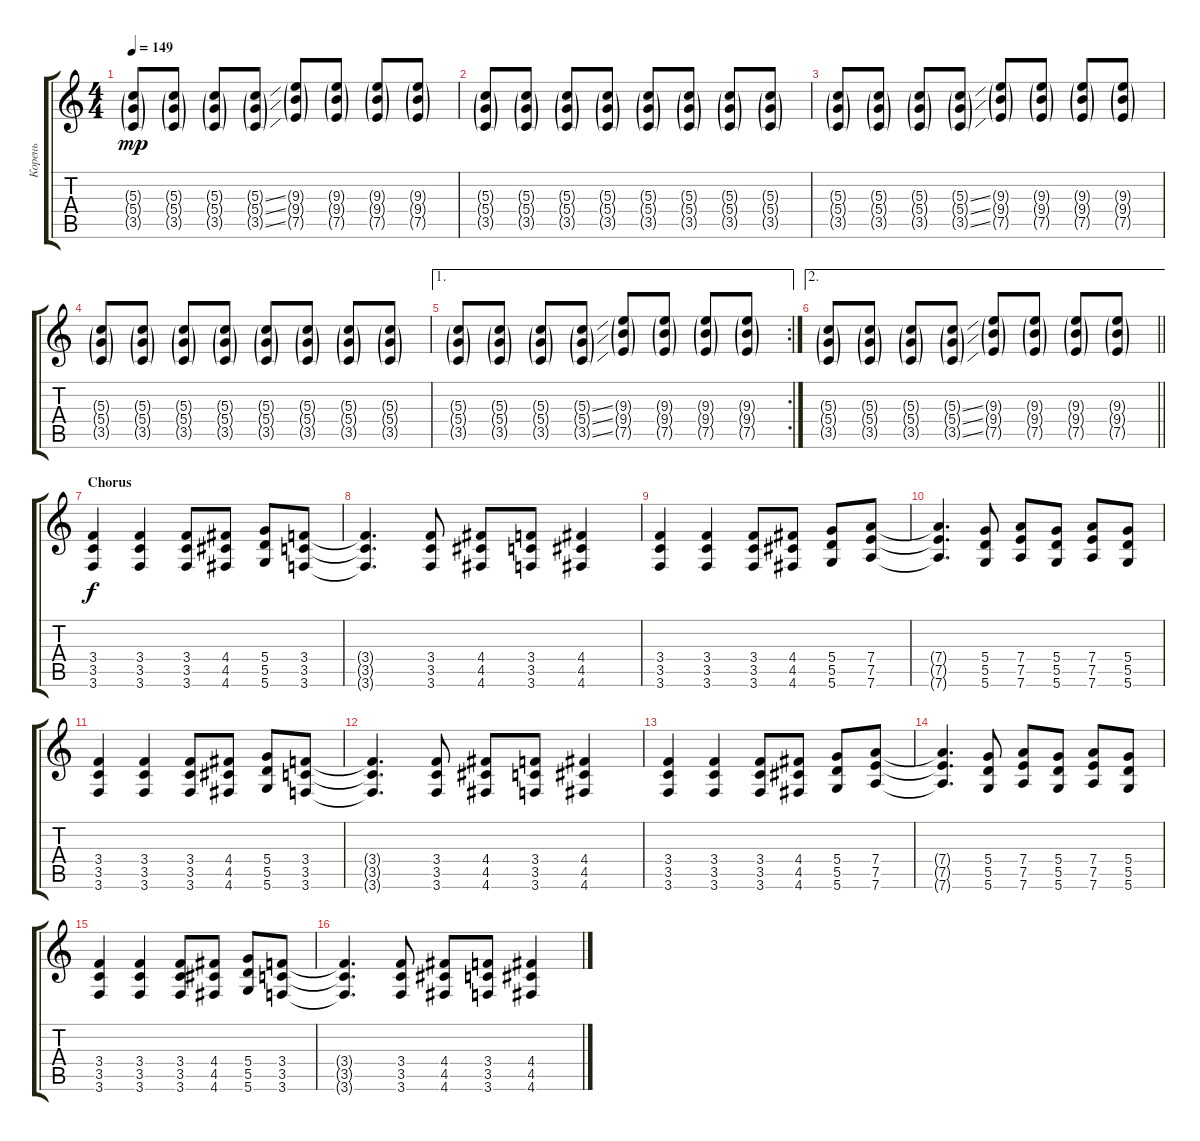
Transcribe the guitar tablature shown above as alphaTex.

\track ("Корень" "Корень") {instrument distortionguitar}
\staff {score tabs}
\tuning (E4 B3 G3 D3 A2 D2) {hide}
\ts (4 4)
\tempo 149
\clef g2
\ks c
(5.3{g} 5.4{g} 3.5{g}).8{dy mp} (5.3{g} 5.4{g} 3.5{g}).8 (5.3{g} 5.4{g} 3.5{g}).8 (5.3{ss g} 5.4{ss g} 3.5{ss g}).8 (9.3{g} 9.4{g} 7.5{g}).8 (9.3{g} 9.4{g} 7.5{g}).8 (9.3{g} 9.4{g} 7.5{g}).8 (9.3{g} 9.4{g} 7.5{g}).8 |
(5.3{g} 5.4{g} 3.5{g}).8 (5.3{g} 5.4{g} 3.5{g}).8 (5.3{g} 5.4{g} 3.5{g}).8 (5.3{g} 5.4{g} 3.5{g}).8 (5.3{g} 5.4{g} 3.5{g}).8 (5.3{g} 5.4{g} 3.5{g}).8 (5.3{g} 5.4{g} 3.5{g}).8 (5.3{g} 5.4{g} 3.5{g}).8 |
(5.3{g} 5.4{g} 3.5{g}).8 (5.3{g} 5.4{g} 3.5{g}).8 (5.3{g} 5.4{g} 3.5{g}).8 (5.3{ss g} 5.4{ss g} 3.5{ss g}).8 (9.3{g} 9.4{g} 7.5{g}).8 (9.3{g} 9.4{g} 7.5{g}).8 (9.3{g} 9.4{g} 7.5{g}).8 (9.3{g} 9.4{g} 7.5{g}).8 |
(5.3{g} 5.4{g} 3.5{g}).8 (5.3{g} 5.4{g} 3.5{g}).8 (5.3{g} 5.4{g} 3.5{g}).8 (5.3{g} 5.4{g} 3.5{g}).8 (5.3{g} 5.4{g} 3.5{g}).8 (5.3{g} 5.4{g} 3.5{g}).8 (5.3{g} 5.4{g} 3.5{g}).8 (5.3{g} 5.4{g} 3.5{g}).8 |
\ae 1
\rc 2
(5.3{g} 5.4{g} 3.5{g}).8 (5.3{g} 5.4{g} 3.5{g}).8 (5.3{g} 5.4{g} 3.5{g}).8 (5.3{ss g} 5.4{ss g} 3.5{ss g}).8 (9.3{g} 9.4{g} 7.5{g}).8 (9.3{g} 9.4{g} 7.5{g}).8 (9.3{g} 9.4{g} 7.5{g}).8 (9.3{g} 9.4{g} 7.5{g}).8 |
\ae 2
\barLineRight lightlight
(5.3{g} 5.4{g} 3.5{g}).8 (5.3{g} 5.4{g} 3.5{g}).8 (5.3{g} 5.4{g} 3.5{g}).8 (5.3{ss g} 5.4{ss g} 3.5{ss g}).8 (9.3{g} 9.4{g} 7.5{g}).8 (9.3{g} 9.4{g} 7.5{g}).8 (9.3{g} 9.4{g} 7.5{g}).8 (9.3{g} 9.4{g} 7.5{g}).8 |
\section ("" "Chorus")
(3.4 3.5 3.6).4{dy f} (3.4 3.5 3.6).4 (3.4 3.5 3.6).8 (4.4 4.5 4.6).8 (5.4 5.5 5.6).8 (3.4 3.5 3.6).8 |
(3.4{t} 3.5{t} 3.6{t}).4{d} (3.4 3.5 3.6).8 (4.4 4.5 4.6).8 (3.4 3.5 3.6).8 (4.4 4.5 4.6).4 |
(3.4 3.5 3.6).4 (3.4 3.5 3.6).4 (3.4 3.5 3.6).8 (4.4 4.5 4.6).8 (5.4 5.5 5.6).8 (7.4 7.5 7.6).8 |
(7.4{t} 7.5{t} 7.6{t}).4{d} (5.4 5.5 5.6).8 (7.4 7.5 7.6).8 (5.4 5.5 5.6).8 (7.4 7.5 7.6).8 (5.4 5.5 5.6).8 |
(3.4 3.5 3.6).4 (3.4 3.5 3.6).4 (3.4 3.5 3.6).8 (4.4 4.5 4.6).8 (5.4 5.5 5.6).8 (3.4 3.5 3.6).8 |
(3.4{t} 3.5{t} 3.6{t}).4{d} (3.4 3.5 3.6).8 (4.4 4.5 4.6).8 (3.4 3.5 3.6).8 (4.4 4.5 4.6).4 |
(3.4 3.5 3.6).4 (3.4 3.5 3.6).4 (3.4 3.5 3.6).8 (4.4 4.5 4.6).8 (5.4 5.5 5.6).8 (7.4 7.5 7.6).8 |
(7.4{t} 7.5{t} 7.6{t}).4{d} (5.4 5.5 5.6).8 (7.4 7.5 7.6).8 (5.4 5.5 5.6).8 (7.4 7.5 7.6).8 (5.4 5.5 5.6).8 |
(3.4 3.5 3.6).4 (3.4 3.5 3.6).4 (3.4 3.5 3.6).8 (4.4 4.5 4.6).8 (5.4 5.5 5.6).8 (3.4 3.5 3.6).8 |
(3.4{t} 3.5{t} 3.6{t}).4{d} (3.4 3.5 3.6).8 (4.4 4.5 4.6).8 (3.4 3.5 3.6).8 (4.4 4.5 4.6).4
